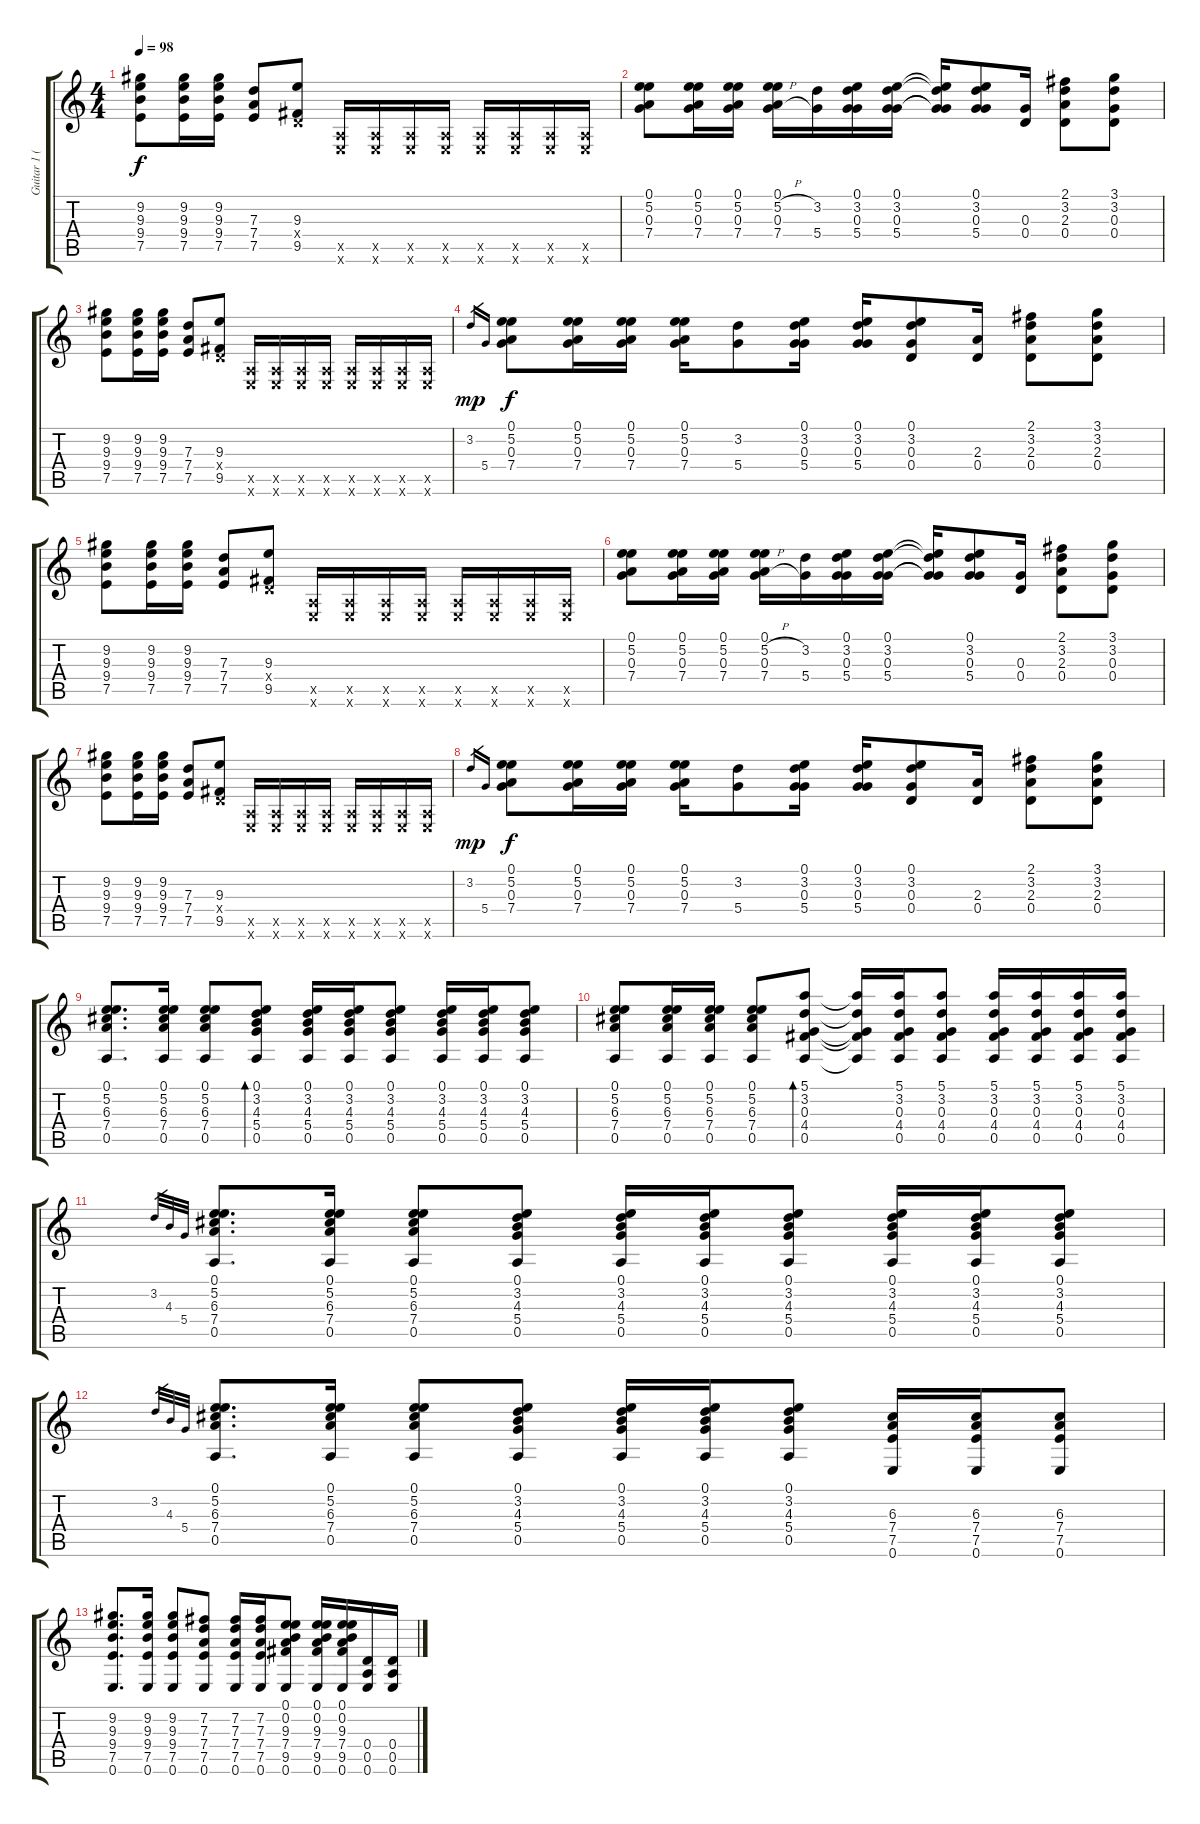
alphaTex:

\track ("Guitar 1 (acous.) Jimmy Page" "Guitar 1 (") {instrument acousticguitarsteel}
\staff {score tabs}
\tuning (E4 B3 G3 D3 A2 E2) {hide}
\ts (4 4)
\tempo 98
\clef g2
\ks c
(9.2 9.3 9.4 7.5).8{dy f} (9.2 9.3 9.4 7.5).16 (9.2 9.3 9.4 7.5).16 (7.3 7.4 7.5).8 (9.3 0.4{x} 9.5).8 (0.5{x} 0.6{x}).16 (0.5{x} 0.6{x}).16 (0.5{x} 0.6{x}).16 (0.5{x} 0.6{x}).16 (0.5{x} 0.6{x}).16 (0.5{x} 0.6{x}).16 (0.5{x} 0.6{x}).16 (0.5{x} 0.6{x}).16 |
(0.1 5.2 0.3 7.4).8 (0.1 5.2 0.3 7.4).16 (0.1 5.2 0.3 7.4).16 (0.1 5.2{h} 0.3 7.4{h}).16 (3.2 5.4).16 (0.1 3.2 0.3 5.4).16 (0.1 3.2 0.3 5.4).16 (0.1{t} 3.2{t} 0.3{t} 5.4{t}).16 (0.1 3.2 0.3 5.4).8 (0.3 0.4).16 (2.1 3.2 2.3 0.4).8 (3.1 3.2 0.3 0.4).8 |
(9.2 9.3 9.4 7.5).8 (9.2 9.3 9.4 7.5).16 (9.2 9.3 9.4 7.5).16 (7.3 7.4 7.5).8 (9.3 0.4{x} 9.5).8 (0.5{x} 0.6{x}).16 (0.5{x} 0.6{x}).16 (0.5{x} 0.6{x}).16 (0.5{x} 0.6{x}).16 (0.5{x} 0.6{x}).16 (0.5{x} 0.6{x}).16 (0.5{x} 0.6{x}).16 (0.5{x} 0.6{x}).16 |
3.2.16{gr dy mp} 5.4.16{gr} (0.1 5.2 0.3 7.4).8{dy f} (0.1 5.2 0.3 7.4).16 (0.1 5.2 0.3 7.4).16 (0.1 5.2 0.3 7.4).16 (3.2 5.4).8 (0.1 3.2 0.3 5.4).16 (0.1 3.2 0.3 5.4).16 (0.1 3.2 0.3 0.4).8 (2.3 0.4).16 (2.1 3.2 2.3 0.4).8 (3.1 3.2 2.3 0.4).8 |
(9.2 9.3 9.4 7.5).8 (9.2 9.3 9.4 7.5).16 (9.2 9.3 9.4 7.5).16 (7.3 7.4 7.5).8 (9.3 0.4{x} 9.5).8 (0.5{x} 0.6{x}).16 (0.5{x} 0.6{x}).16 (0.5{x} 0.6{x}).16 (0.5{x} 0.6{x}).16 (0.5{x} 0.6{x}).16 (0.5{x} 0.6{x}).16 (0.5{x} 0.6{x}).16 (0.5{x} 0.6{x}).16 |
(0.1 5.2 0.3 7.4).8 (0.1 5.2 0.3 7.4).16 (0.1 5.2 0.3 7.4).16 (0.1 5.2{h} 0.3 7.4{h}).16 (3.2 5.4).16 (0.1 3.2 0.3 5.4).16 (0.1 3.2 0.3 5.4).16 (0.1{t} 3.2{t} 0.3{t} 5.4{t}).16 (0.1 3.2 0.3 5.4).8 (0.3 0.4).16 (2.1 3.2 2.3 0.4).8 (3.1 3.2 0.3 0.4).8 |
(9.2 9.3 9.4 7.5).8 (9.2 9.3 9.4 7.5).16 (9.2 9.3 9.4 7.5).16 (7.3 7.4 7.5).8 (9.3 0.4{x} 9.5).8 (0.5{x} 0.6{x}).16 (0.5{x} 0.6{x}).16 (0.5{x} 0.6{x}).16 (0.5{x} 0.6{x}).16 (0.5{x} 0.6{x}).16 (0.5{x} 0.6{x}).16 (0.5{x} 0.6{x}).16 (0.5{x} 0.6{x}).16 |
3.2.16{gr dy mp} 5.4.16{gr} (0.1 5.2 0.3 7.4).8{dy f} (0.1 5.2 0.3 7.4).16 (0.1 5.2 0.3 7.4).16 (0.1 5.2 0.3 7.4).16 (3.2 5.4).8 (0.1 3.2 0.3 5.4).16 (0.1 3.2 0.3 5.4).16 (0.1 3.2 0.3 0.4).8 (2.3 0.4).16 (2.1 3.2 2.3 0.4).8 (3.1 3.2 2.3 0.4).8 |
(0.1 5.2 6.3 7.4 0.5).8{d} (0.1 5.2 6.3 7.4 0.5).16 (0.1 5.2 6.3 7.4 0.5).8 (0.1 3.2 4.3 5.4 0.5).8{bd 30} (0.1 3.2 4.3 5.4 0.5).16 (0.1 3.2 4.3 5.4 0.5).16 (0.1 3.2 4.3 5.4 0.5).8 (0.1 3.2 4.3 5.4 0.5).16 (0.1 3.2 4.3 5.4 0.5).16 (0.1 3.2 4.3 5.4 0.5).8 |
(0.1 5.2 6.3 7.4 0.5).8 (0.1 5.2 6.3 7.4 0.5).16 (0.1 5.2 6.3 7.4 0.5).16 (0.1 5.2 6.3 7.4 0.5).8 (5.1 3.2 0.3 4.4 0.5).8{bd 30} (5.1{t} 3.2{t} 0.3{t} 4.4{t} 0.5{t}).16 (5.1 3.2 0.3 4.4 0.5).16 (5.1 3.2 0.3 4.4 0.5).8 (5.1 3.2 0.3 4.4 0.5).16 (5.1 3.2 0.3 4.4 0.5).16 (5.1 3.2 0.3 4.4 0.5).16 (5.1 3.2 0.3 4.4 0.5).16 |
3.2.32{gr} 4.3.32{gr} 5.4.32{gr} (0.1 5.2 6.3 7.4 0.5).8{d} (0.1 5.2 6.3 7.4 0.5).16 (0.1 5.2 6.3 7.4 0.5).8 (0.1 3.2 4.3 5.4 0.5).8 (0.1 3.2 4.3 5.4 0.5).16 (0.1 3.2 4.3 5.4 0.5).16 (0.1 3.2 4.3 5.4 0.5).8 (0.1 3.2 4.3 5.4 0.5).16 (0.1 3.2 4.3 5.4 0.5).16 (0.1 3.2 4.3 5.4 0.5).8 |
3.2.32{gr} 4.3.32{gr} 5.4.32{gr} (0.1 5.2 6.3 7.4 0.5).8{d} (0.1 5.2 6.3 7.4 0.5).16 (0.1 5.2 6.3 7.4 0.5).8 (0.1 3.2 4.3 5.4 0.5).8 (0.1 3.2 4.3 5.4 0.5).16 (0.1 3.2 4.3 5.4 0.5).16 (0.1 3.2 4.3 5.4 0.5).8 (6.3 7.4 7.5 0.6).16 (6.3 7.4 7.5 0.6).16 (6.3 7.4 7.5 0.6).8 |
(9.2 9.3 9.4 7.5 0.6).8{d} (9.2 9.3 9.4 7.5 0.6).16 (9.2 9.3 9.4 7.5 0.6).8 (7.2 7.3 7.4 7.5 0.6).8 (7.2 7.3 7.4 7.5 0.6).16 (7.2 7.3 7.4 7.5 0.6).16 (0.1 0.2 9.3 7.4 9.5 0.6).8 (0.1 0.2 9.3 7.4 9.5 0.6).16 (0.1 0.2 9.3 7.4 9.5 0.6).16 (0.4 0.5 0.6).16 (0.4 0.5 0.6).16
